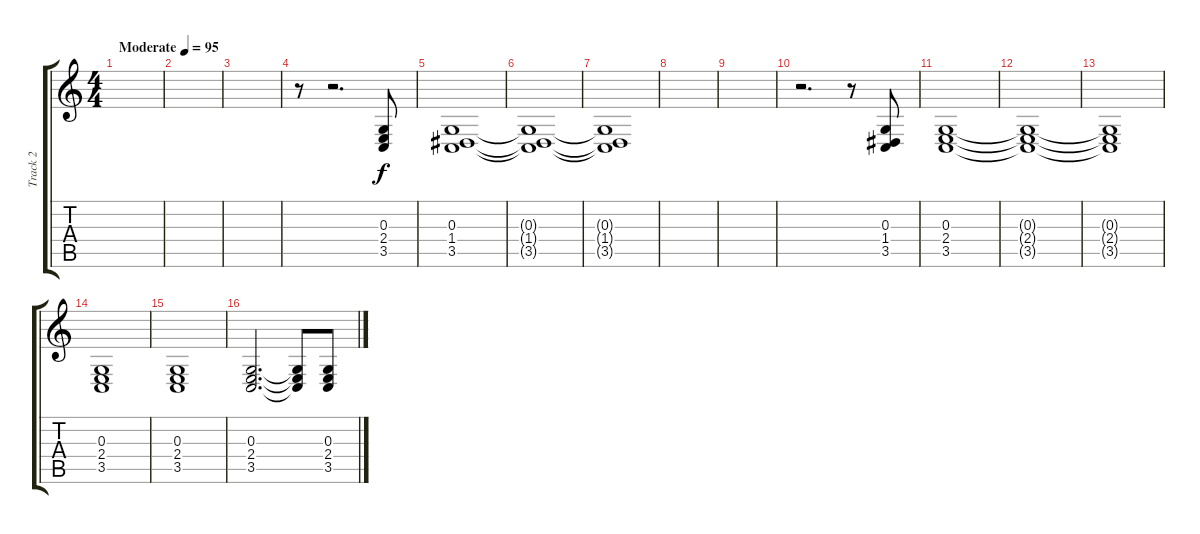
\track ("Track 2" "Track 2") {instrument stringensemble2}
\staff {score tabs}
\tuning (E4 B3 G3 D3 A2 E2) {hide}
\ts (4 4)
\tempo (95 "Moderate")
\clef g2
\ks c
|
|
|
r.8 r.2{d} (0.3 2.4 3.5).8 |
(0.3 1.4 3.5).1 |
(0.3{t} 1.4{t} 3.5{t}).1 |
(0.3{t} 1.4{t} 3.5{t}).1 |
|
|
r.2{d} r.8 (0.3 1.4 3.5).8 |
(0.3 2.4 3.5).1 |
(0.3{t} 2.4{t} 3.5{t}).1 |
(0.3{t} 2.4{t} 3.5{t}).1 |
(0.3 2.4 3.5).1 |
(0.3 2.4 3.5).1 |
(0.3 2.4 3.5).2{d} (0.3{t} 2.4{t} 3.5{t}).8 (0.3 2.4 3.5).8
